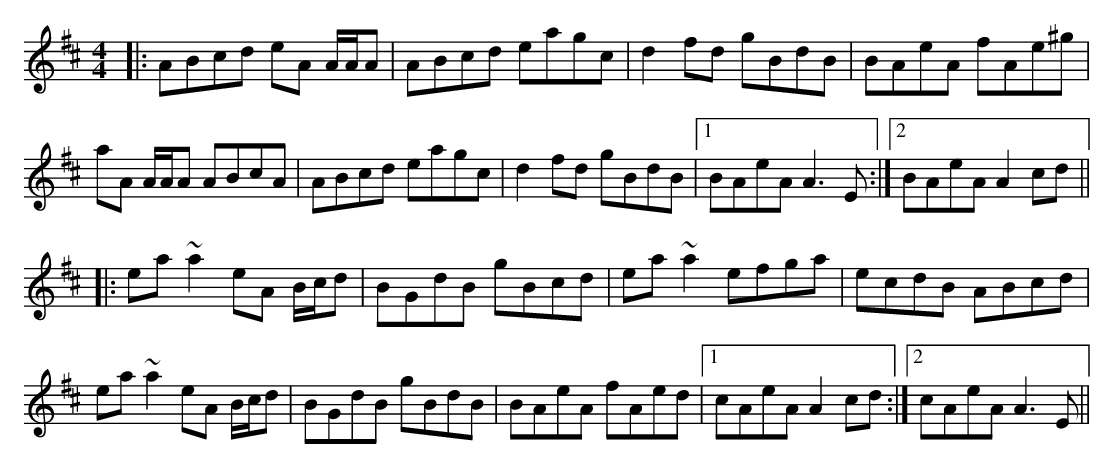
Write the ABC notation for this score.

X:1
M:4/4
K:Amix
|:ABcd eA A/A/A|ABcd eagc|d2 fd gBdB|BAeA fAe^g|
aA A/A/A ABcA|ABcd eagc|d2 fd gBdB|1 BAeA A3 E:|2 BAeA A2 cd||
|:ea ~a2 eA B/c/d|BGdB gBcd|ea ~a2 efga|ecdB ABcd|
ea ~a2 eA B/c/d|BGdB gBdB|BAeA fAed|1 cAeA A2 cd:|2 cAeA A3 E||
